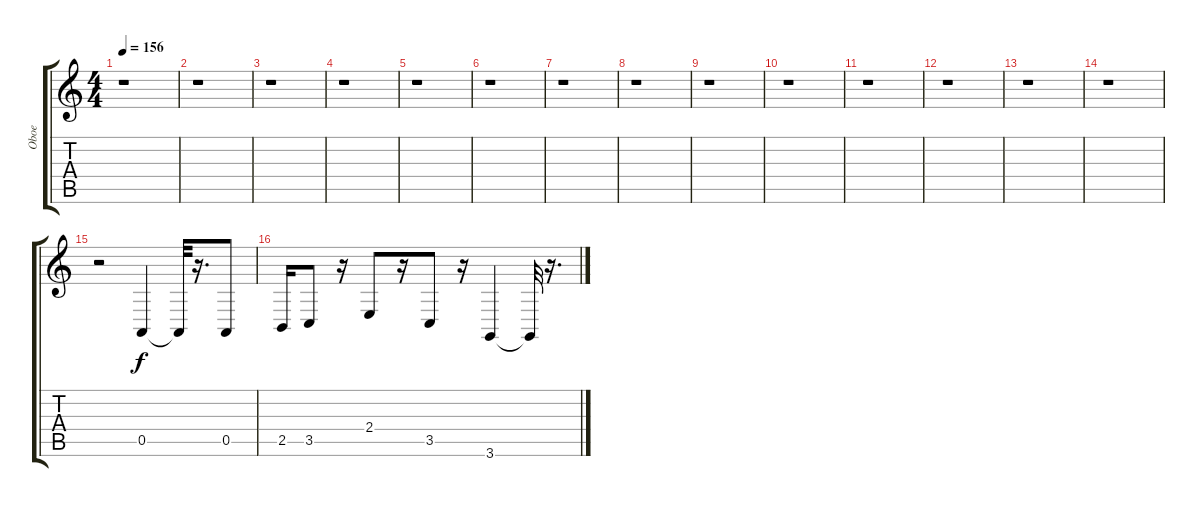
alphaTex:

\track ("Oboe" "Oboe") {instrument oboe}
\staff {score tabs}
\tuning (E4 B3 G3 D3 A2 E2) {hide}
\ts (4 4)
\tempo 156
\clef g2
\ks c
r.1{dy f} |
r.1 |
r.1 |
r.1 |
r.1 |
r.1 |
r.1 |
r.1 |
r.1 |
r.1 |
r.1 |
r.1 |
r.1 |
r.1 |
r.2 0.5.4 0.5{t}.32 r.16{d} 0.5.8{volume 10} |
2.5.16 3.5.8 r.16 2.4.8 r.16 3.5.8 r.16 3.6.4 3.6{t}.32 r.16{d}
